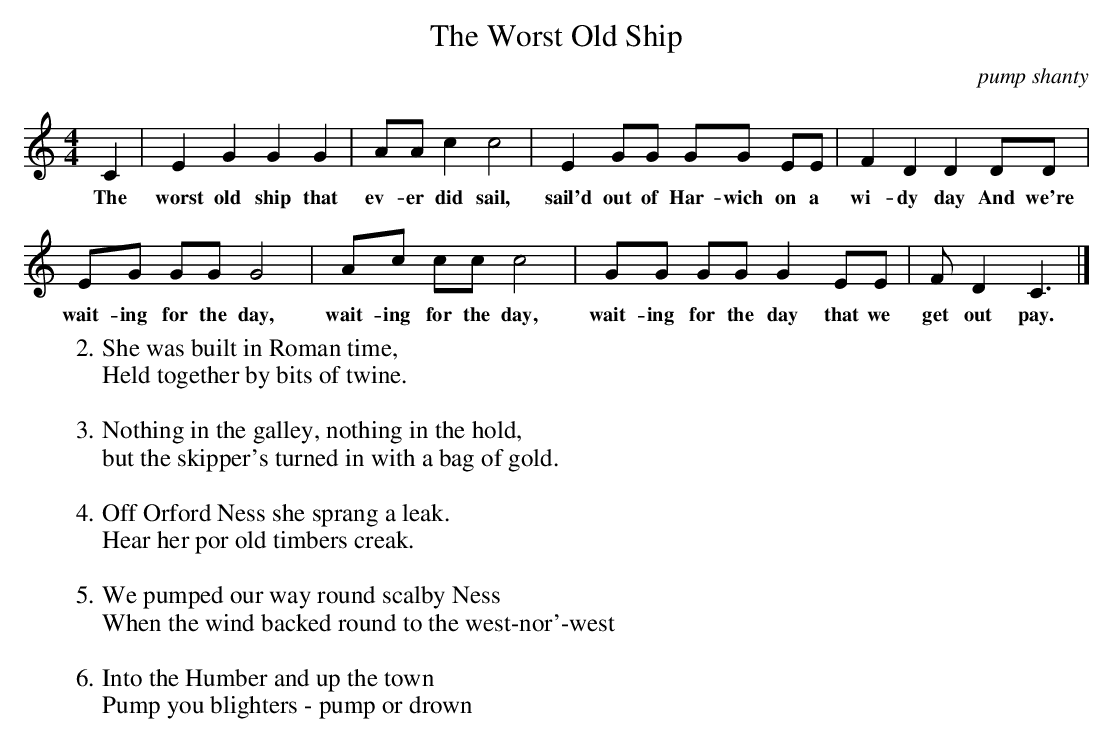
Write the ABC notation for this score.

X:1
T:The Worst Old Ship
C: pump shanty
M:4/4
K: C
L:1/8
C2| E2 G2 G2 G2 | AA c2 c4 | E2 GG GG EE | F2 D2 D2 DD |
w: The worst old ship that ev-er did sail, sail'd out of Har-wich on a wi-dy day And we're
EG GG G4 | Ac cc c4 | GG GG G2 EE | F D2 C3 |]
w:wait-ing for the day, wait-ing for the day, wait-ing for the day that we get out pay.
W:2.She was built in Roman time,
W:Held together by bits of twine.
W:
W:3.Nothing in the galley, nothing in the hold,
W:but the skipper's turned in with a bag of gold.
W:
W:4.Off Orford Ness she sprang a leak.
W:Hear her por old timbers creak.
W:
W:5.We pumped our way round scalby Ness
W:When the wind backed round to the west-nor'-west
W:
W:6.Into the Humber and up the town
W:Pump you blighters - pump or drown
